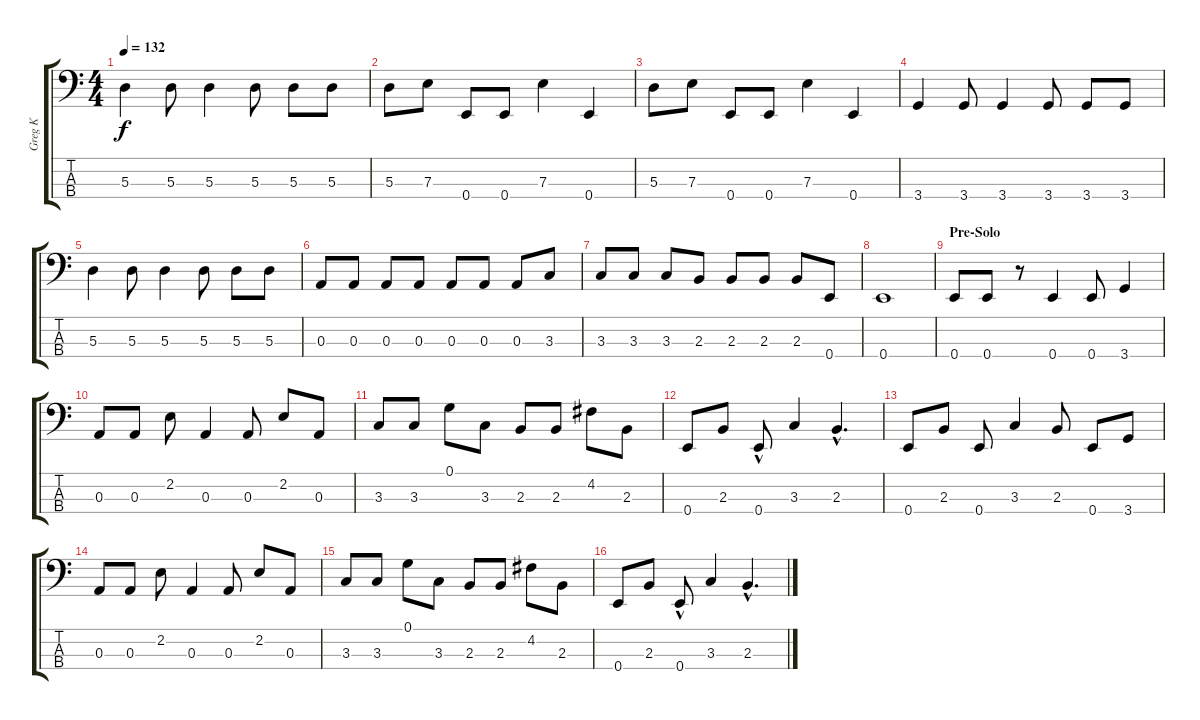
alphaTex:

\track ("Greg K" "Greg K") {instrument electricbassfinger}
\staff {score tabs}
\tuning (G2 D2 A1 E1) {hide}
\ts (4 4)
\tempo 132
\clef f4
\ks c
5.3.4{dy f} 5.3.8 5.3.4 5.3.8 5.3.8 5.3.8 |
5.3.8 7.3.8 0.4.8 0.4.8 7.3.4 0.4.4 |
5.3.8 7.3.8 0.4.8 0.4.8 7.3.4 0.4.4 |
3.4.4 3.4.8 3.4.4 3.4.8 3.4.8 3.4.8 |
5.3.4 5.3.8 5.3.4 5.3.8 5.3.8 5.3.8 |
0.3.8 0.3.8 0.3.8 0.3.8 0.3.8 0.3.8 0.3.8 3.3.8 |
3.3.8 3.3.8 3.3.8 2.3.8 2.3.8 2.3.8 2.3.8 0.4.8 |
0.4.1 |
\section ("" "Pre-Solo")
0.4.8 0.4.8 r.8 0.4.4 0.4.8 3.4.4 |
0.3.8 0.3.8 2.2.8 0.3.4 0.3.8 2.2.8 0.3.8 |
3.3.8 3.3.8 0.1.8 3.3.8 2.3.8 2.3.8 4.2.8 2.3.8 |
0.4.8 2.3.8 0.4{hac}.8 3.3.4 2.3{hac}.4{d} |
0.4.8 2.3.8 0.4.8 3.3.4 2.3.8 0.4.8 3.4.8 |
0.3.8 0.3.8 2.2.8 0.3.4 0.3.8 2.2.8 0.3.8 |
3.3.8 3.3.8 0.1.8 3.3.8 2.3.8 2.3.8 4.2.8 2.3.8 |
0.4.8 2.3.8 0.4{hac}.8 3.3.4 2.3{hac}.4{d}
